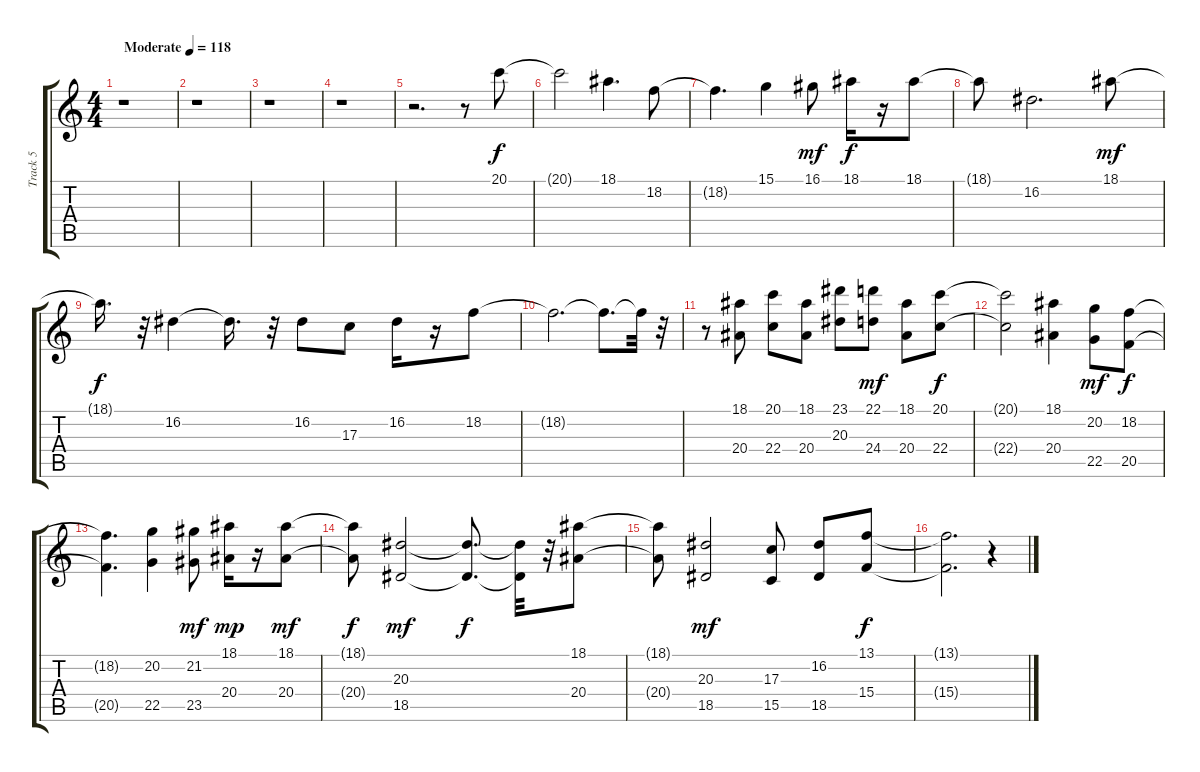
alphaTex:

\track ("Track 5" "Track 5") {instrument electricpiano2}
\staff {score tabs}
\tuning (E4 B3 G3 D3 A2 E2) {hide}
\ts (4 4)
\tempo (118 "Moderate")
\clef g2
\ks c
r.1{dy f instrument electricpiano2} |
r.1 |
r.1 |
r.1 |
r.2{d} r.8 20.1.8 |
20.1{t}.2 18.1.4{d} 18.2.8 |
18.2{t}.4{d} 15.1.4 16.1.8{dy mf} 18.1.16{dy f} r.16 18.1.8 |
18.1{t}.8 16.2.2{d} 18.1.8{dy mf} |
18.1{t}.16{d dy f} r.32 16.2.4 16.2{t}.16{d} r.32 16.2.8 17.3.8 16.2.16 r.16 18.2.8 |
18.2{t}.2{d} 18.2{t}.8{d} 18.2{t}.32 r.32 |
r.8 (18.1 20.4).8 (20.1 22.4).8 (18.1 20.4).8 (23.1 20.3).8 (22.1 24.4).8{dy mf} (18.1 20.4).8 (20.1 22.4).8{dy f} |
(20.1{t} 22.4{t}).2 (18.1 20.4).4 (20.2 22.5).8{dy mf} (18.2 20.5).8{dy f} |
(18.2{t} 20.5{t}).4{d} (20.2 22.5).4 (21.2 23.5).8{dy mf} (18.1 20.4).16{dy mp} r.16 (18.1 20.4).8{dy mf} |
(18.1{t} 20.4{t}).8{dy f} (20.3 18.5).2{dy mf} (20.3{t} 18.5{t}).8{d dy f} (20.3{t} 18.5{t}).32 r.32 (18.1 20.4).8 |
(18.1{t} 20.4{t}).8 (20.3 18.5).2{dy mf} (17.3 15.5).8 (16.2 18.5).8 (13.1 15.4).8{dy f} |
(13.1{t} 15.4{t}).2{d} r.4
